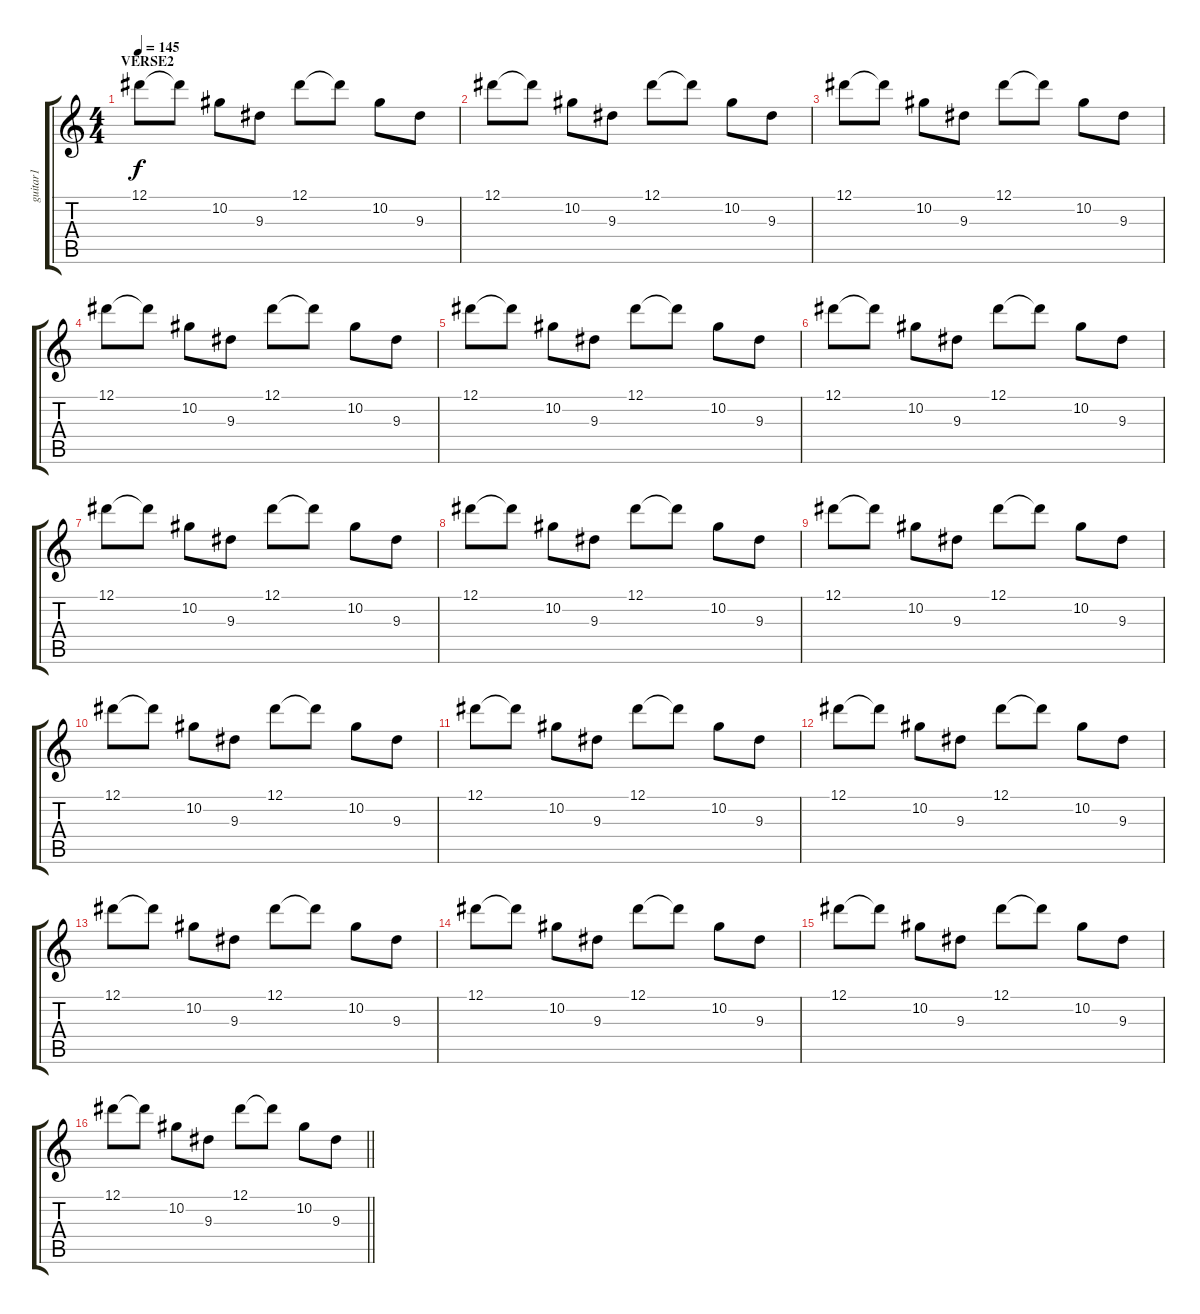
\track ("guitar1" "guitar1") {instrument distortionguitar}
\staff {score tabs}
\tuning (Eb4 Bb3 Gb3 Db3 Ab2 Eb2) {hide}
\ts (4 4)
\section ("" "VERSE2")
\tempo 145
\clef g2
\ks c
12.1.8{dy f volume 6 instrument electricguitarjazz} 12.1{t}.8 10.2.8 9.3.8 12.1.8 12.1{t}.8 10.2.8 9.3.8 |
12.1.8 12.1{t}.8 10.2.8 9.3.8 12.1.8 12.1{t}.8 10.2.8 9.3.8 |
12.1.8 12.1{t}.8 10.2.8 9.3.8 12.1.8 12.1{t}.8 10.2.8 9.3.8 |
12.1.8 12.1{t}.8 10.2.8 9.3.8 12.1.8 12.1{t}.8 10.2.8 9.3.8 |
12.1.8 12.1{t}.8 10.2.8 9.3.8 12.1.8 12.1{t}.8 10.2.8 9.3.8 |
12.1.8 12.1{t}.8 10.2.8 9.3.8 12.1.8 12.1{t}.8 10.2.8 9.3.8 |
12.1.8 12.1{t}.8 10.2.8 9.3.8 12.1.8 12.1{t}.8 10.2.8 9.3.8 |
12.1.8 12.1{t}.8 10.2.8 9.3.8 12.1.8 12.1{t}.8 10.2.8 9.3.8 |
12.1.8 12.1{t}.8 10.2.8 9.3.8 12.1.8 12.1{t}.8 10.2.8 9.3.8 |
12.1.8 12.1{t}.8 10.2.8 9.3.8 12.1.8 12.1{t}.8 10.2.8 9.3.8 |
12.1.8 12.1{t}.8 10.2.8 9.3.8 12.1.8 12.1{t}.8 10.2.8 9.3.8 |
12.1.8 12.1{t}.8 10.2.8 9.3.8 12.1.8 12.1{t}.8 10.2.8 9.3.8 |
12.1.8 12.1{t}.8 10.2.8 9.3.8 12.1.8 12.1{t}.8 10.2.8 9.3.8 |
12.1.8 12.1{t}.8 10.2.8 9.3.8 12.1.8 12.1{t}.8 10.2.8 9.3.8 |
12.1.8 12.1{t}.8 10.2.8 9.3.8 12.1.8 12.1{t}.8 10.2.8 9.3.8 |
\barLineRight lightlight
12.1.8 12.1{t}.8 10.2.8 9.3.8 12.1.8 12.1{t}.8 10.2.8 9.3.8
